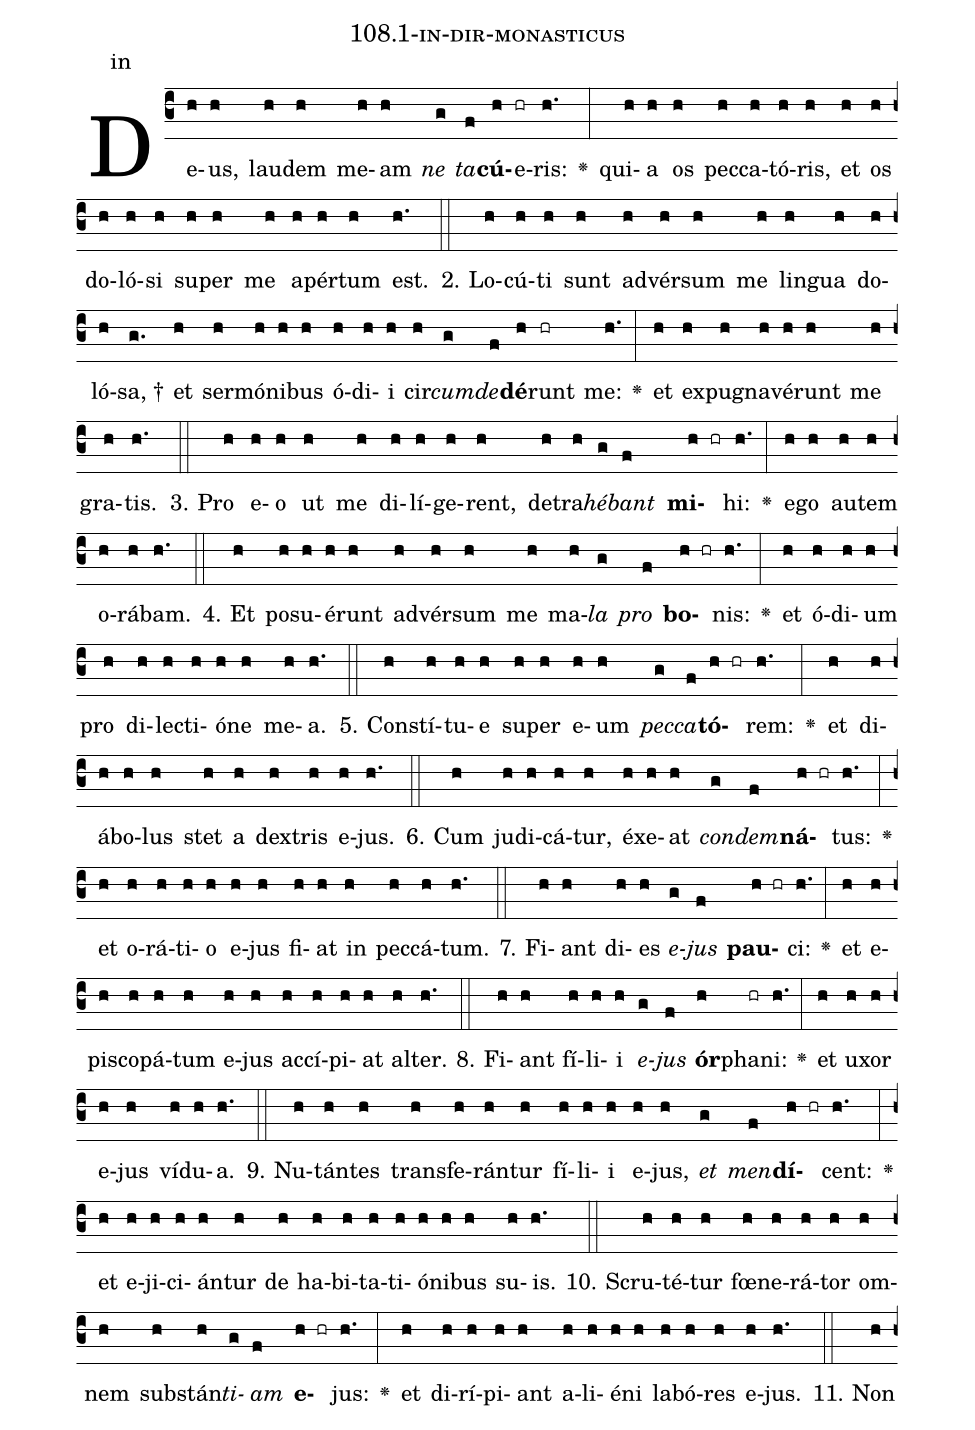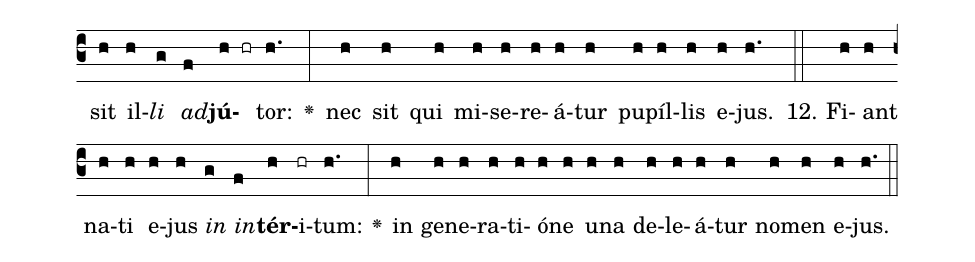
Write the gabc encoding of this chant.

name: 108.1-in-dir-monasticus;
annotation: in;
%%
(c3)De(h)us,(h) lau(h)dem(h) me(h)am(h) <i>ne</i>(g) <i>ta</i>(f)<b>cú</b>(h)e(hr)ris:(h.) <v>\greheightstar</v>(:) qui(h)a(h) os(h) pec(h)ca(h)tó(h)ris,(h) et(h) os(h) do(h)ló(h)si(h) su(h)per(h) me(h) a(h)pér(h)tum(h) est.(h.) (::)
2. Lo(h)cú(h)ti(h) sunt(h) ad(h)vér(h)sum(h) me(h) lin(h)gua(h) do(h)ló(h)sa, †(g.) et(h) ser(h)mó(h)ni(h)bus(h) ó(h)di(h)i(h) cir(h)<i>cum</i>(g)<i>de</i>(f)<b>dé</b>(h)runt(hr) me:(h.) <v>\greheightstar</v>(:) et(h) ex(h)pu(h)gna(h)vé(h)runt(h) me(h) gra(h)tis.(h.) (::)
3. Pro(h) e(h)o(h) ut(h) me(h) di(h)lí(h)ge(h)rent,(h) de(h)tra(h)<i>hé</i>(g)<i>bant</i>(f) <b>mi</b>(h hr)hi:(h.) <v>\greheightstar</v>(:) e(h)go(h) au(h)tem(h) o(h)rá(h)bam.(h.) (::)
4. Et(h) po(h)su(h)é(h)runt(h) ad(h)vér(h)sum(h) me(h) ma(h)<i>la</i>(g) <i>pro</i>(f) <b>bo</b>(h hr)nis:(h.) <v>\greheightstar</v>(:) et(h) ó(h)di(h)um(h) pro(h) di(h)lec(h)ti(h)ó(h)ne(h) me(h)a.(h.) (::)
5. Con(h)stí(h)tu(h)e(h) su(h)per(h) e(h)um(h) <i>pec</i>(g)<i>ca</i>(f)<b>tó</b>(h hr)rem:(h.) <v>\greheightstar</v>(:) et(h) di(h)á(h)bo(h)lus(h) stet(h) a(h) dex(h)tris(h) e(h)jus.(h.) (::)
6. Cum(h) ju(h)di(h)cá(h)tur,(h) éx(h)e(h)at(h) <i>con</i>(g)<i>dem</i>(f)<b>ná</b>(h hr)tus:(h.) <v>\greheightstar</v>(:) et(h) o(h)rá(h)ti(h)o(h) e(h)jus(h) fi(h)at(h) in(h) pec(h)cá(h)tum.(h.) (::)
7. Fi(h)ant(h) di(h)es(h) <i>e</i>(g)<i>jus</i>(f) <b>pau</b>(h hr)ci:(h.) <v>\greheightstar</v>(:) et(h) e(h)pis(h)co(h)pá(h)tum(h) e(h)jus(h) ac(h)cí(h)pi(h)at(h) al(h)ter.(h.) (::)
8. Fi(h)ant(h) fí(h)li(h)i(h) <i>e</i>(g)<i>jus</i>(f) <b>ór</b>(h)pha(hr)ni:(h.) <v>\greheightstar</v>(:) et(h) u(h)xor(h) e(h)jus(h) ví(h)du(h)a.(h.) (::)
9. Nu(h)tán(h)tes(h) trans(h)fe(h)rán(h)tur(h) fí(h)li(h)i(h) e(h)jus,(h) <i>et</i>(g) <i>men</i>(f)<b>dí</b>(h hr)cent:(h.) <v>\greheightstar</v>(:) et(h) e(h)ji(h)ci(h)án(h)tur(h) de(h) ha(h)bi(h)ta(h)ti(h)ó(h)ni(h)bus(h) su(h)is.(h.) (::)
10. Scru(h)té(h)tur(h) fœ(h)ne(h)rá(h)tor(h) om(h)nem(h) sub(h)stán(h)<i>ti</i>(g)<i>am</i>(f) <b>e</b>(h hr)jus:(h.) <v>\greheightstar</v>(:) et(h) di(h)rí(h)pi(h)ant(h) a(h)li(h)é(h)ni(h) la(h)bó(h)res(h) e(h)jus.(h.) (::)
11. Non(h) sit(h) il(h)<i>li</i>(g) <i>ad</i>(f)<b>jú</b>(h hr)tor:(h.) <v>\greheightstar</v>(:) nec(h) sit(h) qui(h) mi(h)se(h)re(h)á(h)tur(h) pu(h)píl(h)lis(h) e(h)jus.(h.) (::)
12. Fi(h)ant(h) na(h)ti(h) e(h)jus(h) <i>in</i>(g) <i>in</i>(f)<b>tér</b>(h)i(hr)tum:(h.) <v>\greheightstar</v>(:) in(h) ge(h)ne(h)ra(h)ti(h)ó(h)ne(h) u(h)na(h) de(h)le(h)á(h)tur(h) no(h)men(h) e(h)jus.(h.) (::)
